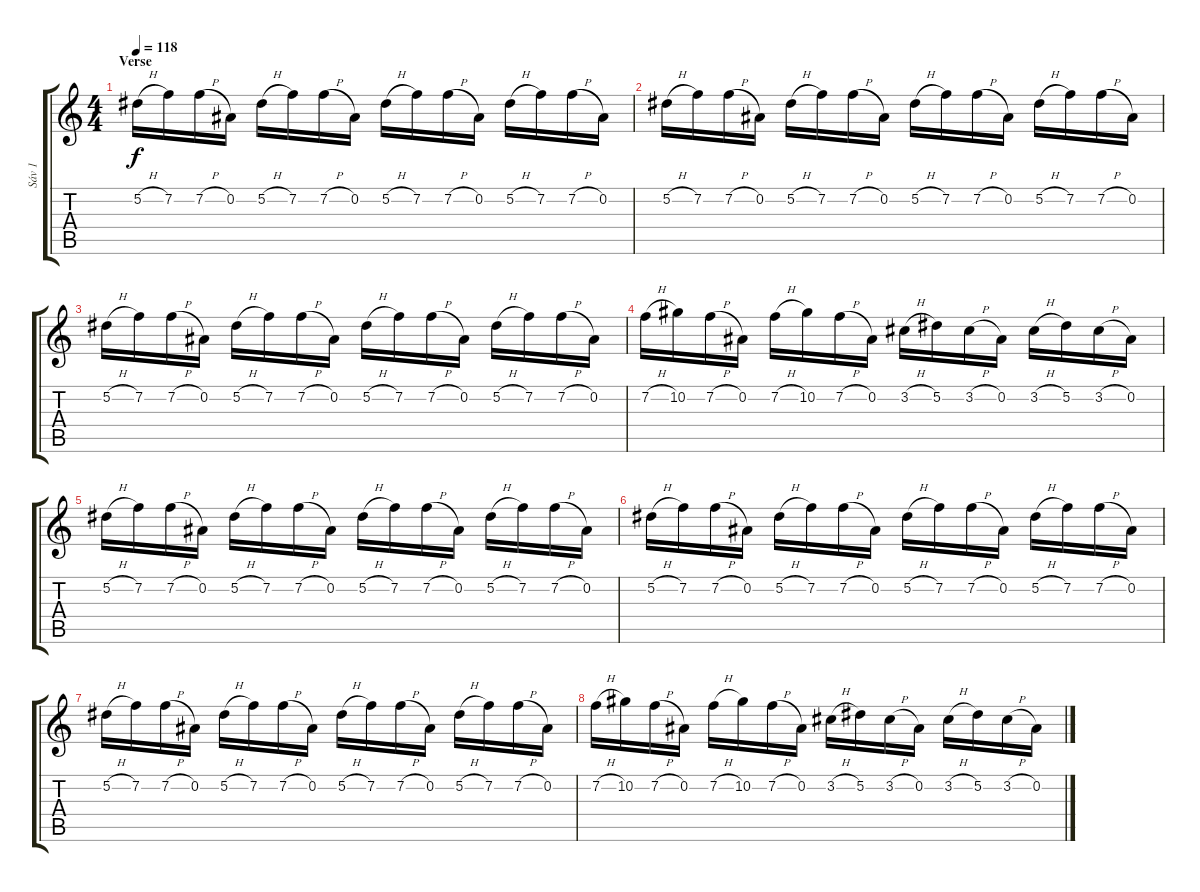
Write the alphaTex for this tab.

\track ("Sáv 1" "Sáv 1") {solo instrument distortionguitar}
\staff {score tabs}
\tuning (Eb4 Bb3 Gb3 Db3 Ab2 Db2) {hide}
\ts (4 4)
\section ("" "Verse")
\tempo 118
\clef g2
\ks c
5.2{h}.16{dy f} 7.2.16 7.2{h}.16 0.2.16 5.2{h}.16 7.2.16 7.2{h}.16 0.2.16 5.2{h}.16 7.2.16 7.2{h}.16 0.2.16 5.2{h}.16 7.2.16 7.2{h}.16 0.2.16 |
5.2{h}.16 7.2.16 7.2{h}.16 0.2.16 5.2{h}.16 7.2.16 7.2{h}.16 0.2.16 5.2{h}.16 7.2.16 7.2{h}.16 0.2.16 5.2{h}.16 7.2.16 7.2{h}.16 0.2.16 |
5.2{h}.16 7.2.16 7.2{h}.16 0.2.16 5.2{h}.16 7.2.16 7.2{h}.16 0.2.16 5.2{h}.16 7.2.16 7.2{h}.16 0.2.16 5.2{h}.16 7.2.16 7.2{h}.16 0.2.16 |
7.2{h}.16 10.2.16 7.2{h}.16 0.2.16 7.2{h}.16 10.2.16 7.2{h}.16 0.2.16 3.2{h}.16 5.2.16 3.2{h}.16 0.2.16 3.2{h}.16 5.2.16 3.2{h}.16 0.2.16 |
5.2{h}.16 7.2.16 7.2{h}.16 0.2.16 5.2{h}.16 7.2.16 7.2{h}.16 0.2.16 5.2{h}.16 7.2.16 7.2{h}.16 0.2.16 5.2{h}.16 7.2.16 7.2{h}.16 0.2.16 |
5.2{h}.16 7.2.16 7.2{h}.16 0.2.16 5.2{h}.16 7.2.16 7.2{h}.16 0.2.16 5.2{h}.16 7.2.16 7.2{h}.16 0.2.16 5.2{h}.16 7.2.16 7.2{h}.16 0.2.16 |
5.2{h}.16 7.2.16 7.2{h}.16 0.2.16 5.2{h}.16 7.2.16 7.2{h}.16 0.2.16 5.2{h}.16 7.2.16 7.2{h}.16 0.2.16 5.2{h}.16 7.2.16 7.2{h}.16 0.2.16 |
7.2{h}.16 10.2.16 7.2{h}.16 0.2.16 7.2{h}.16 10.2.16 7.2{h}.16 0.2.16 3.2{h}.16 5.2.16 3.2{h}.16 0.2.16 3.2{h}.16 5.2.16 3.2{h}.16 0.2.16
